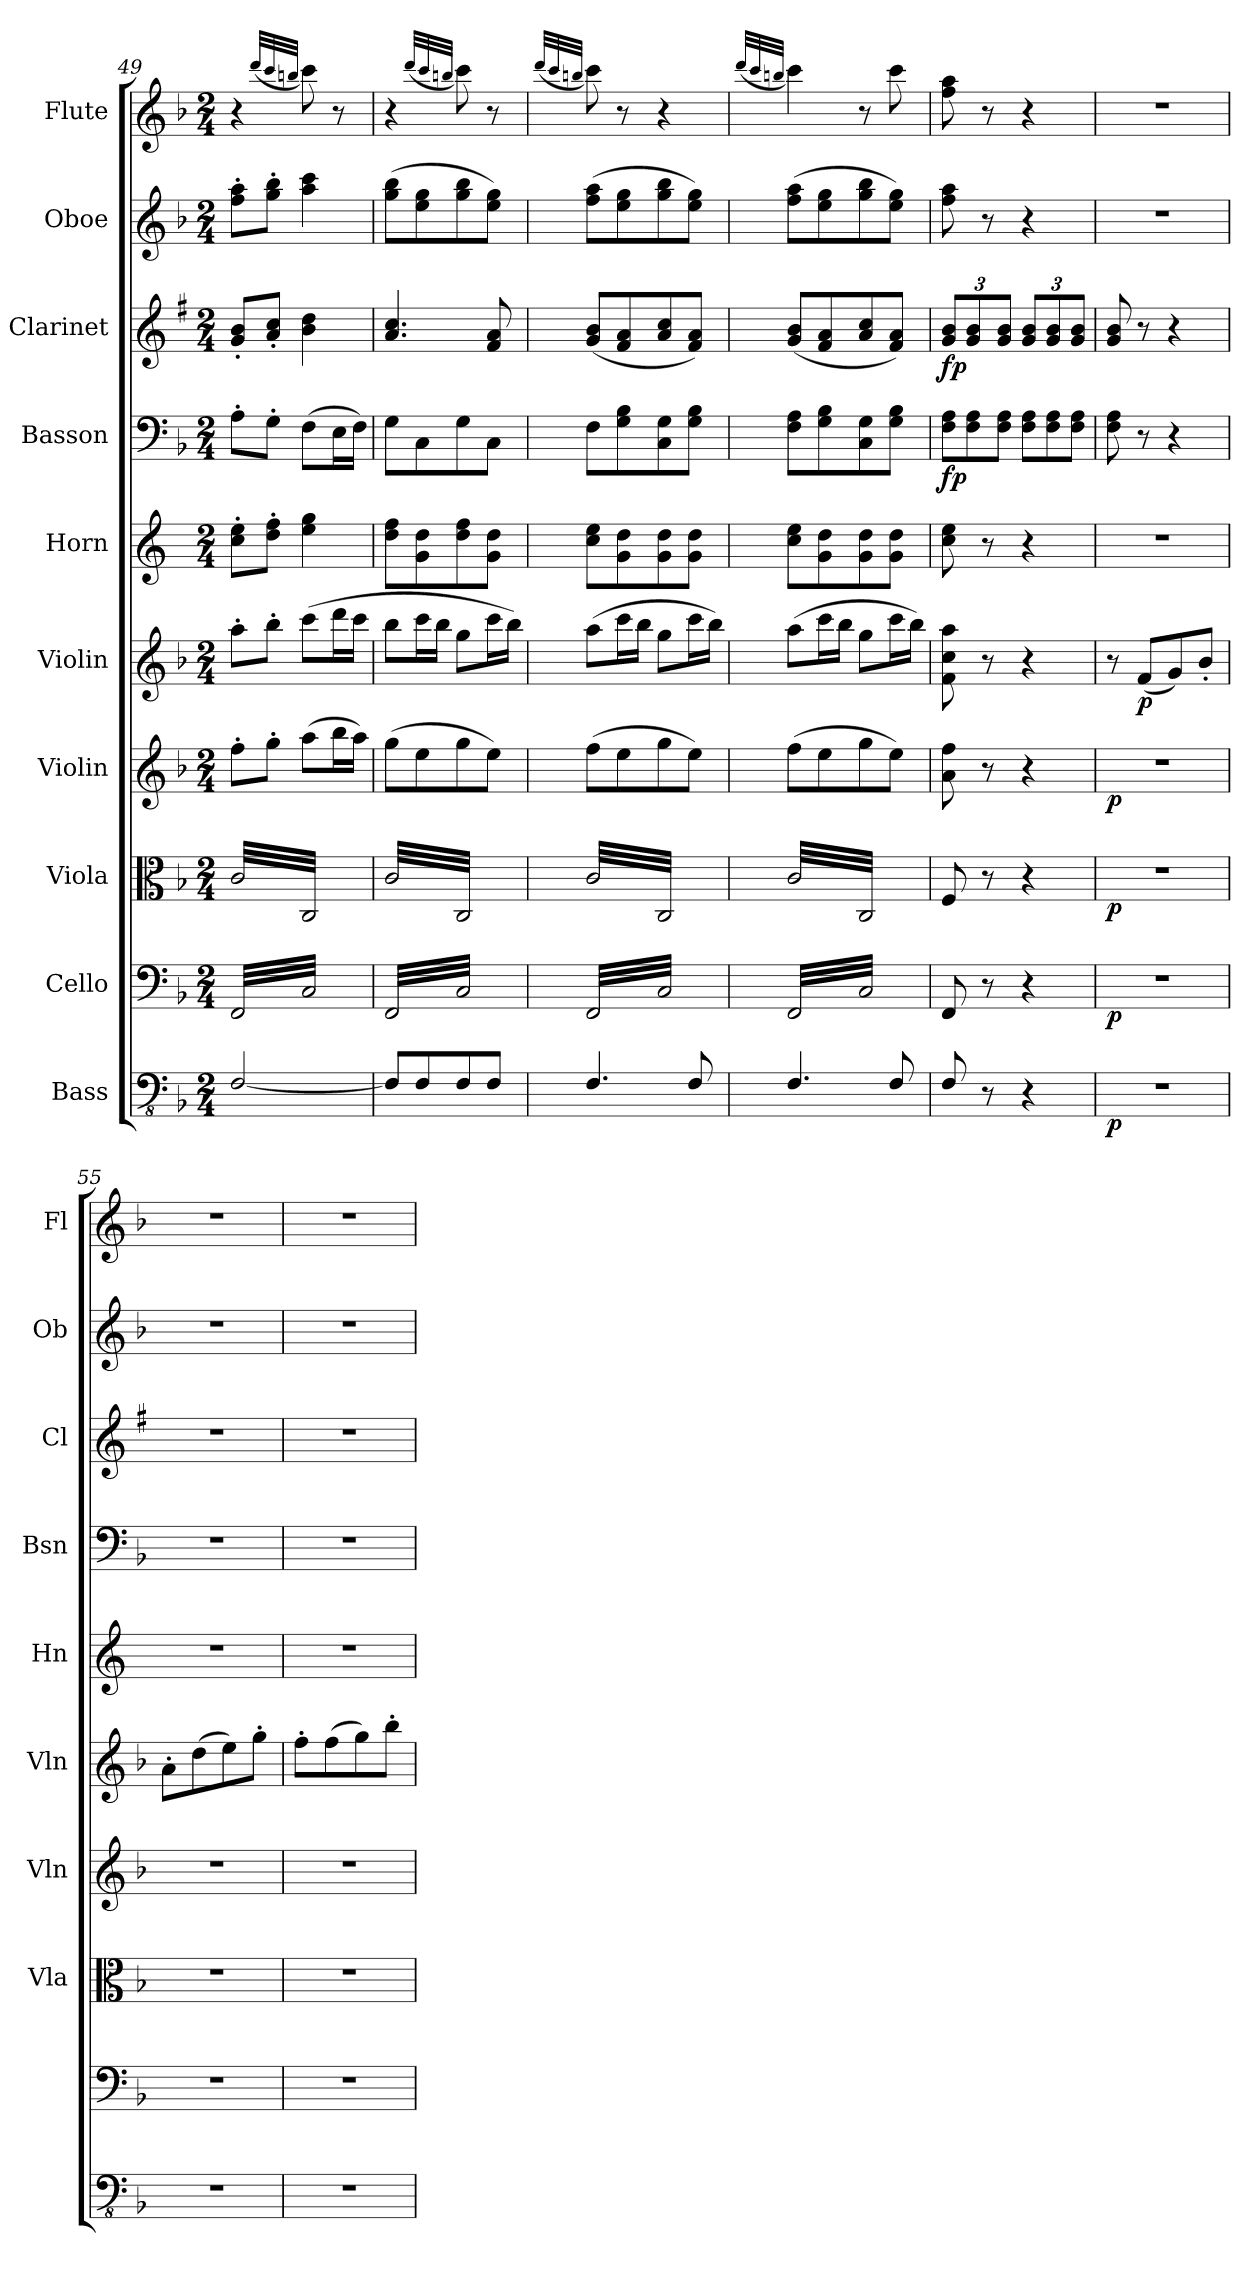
**kern	**dynam	**kern	**dynam	**kern	**dynam	**kern	**dynam	**kern	**dynam	**kern	**kern	**dynam	**kern	**dynam	**kern	**kern
*part10	*part10	*part9	*part9	*part8	*part8	*part7	*part7	*part6	*part6	*part5	*part4	*part4	*part3	*part3	*part2	*part1
*staff10	*staff10	*staff9	*staff9	*staff8	*staff8	*staff7	*staff7	*staff6	*staff6	*staff5	*staff4	*staff4	*staff3	*staff3	*staff2	*staff1
*I"Bass	*	*I"Cello	*	*I"Viola	*	*I"Violin	*	*I"Violin	*	*I"Horn	*I"Basson	*	*I"Clarinet	*	*I"Oboe	*I"Flute
*	*	*	*	*I'Vla	*	*I'Vln	*	*I'Vln	*	*I'Hn	*I'Bsn	*	*I'Cl	*	*I'Ob	*I'Fl
*clefFv4	*	*clefF4	*	*clefC3	*	*clefG2	*	*clefG2	*	*clefG2	*clefF4	*	*clefG2	*	*clefG2	*clefG2
*ITrd7c12	*	*	*	*	*	*	*	*	*	*ITrd4c7	*	*	*ITrd1c2	*	*	*
*k[b-]	*	*k[b-]	*	*k[b-]	*	*k[b-]	*	*k[b-]	*	*k[b-]	*k[b-]	*	*k[b-]	*	*k[b-]	*k[b-]
*M2/4	*	*M2/4	*	*M2/4	*	*M2/4	*	*M2/4	*	*M2/4	*M2/4	*	*M2/4	*	*M2/4	*M2/4
=49	=49	=49	=49	=49	=49	=49	=49	=49	=49	=49	=49	=49	=49	=49	=49	=49
*	*	*tremolo	*	*	*	*	*	*	*	*	*	*	*	*	*	*
*	*	*	*	*tremolo	*	*	*	*	*	*	*	*	*	*	*	*
[2FFF/	.	32FF/LLL	.	32c/LLL	.	8ff'\L	.	8aa'\L	.	8f\' 8a\'L	8A'\L	.	8f/' 8a/'L	.	8ff\' 8aa\'L	4r
.	.	32C/	.	32C/	.	.	.	.	.	.	.	.	.	.	.	.
.	.	32FF/	.	32c/	.	.	.	.	.	.	.	.	.	.	.	.
.	.	32C/	.	32C/	.	.	.	.	.	.	.	.	.	.	.	.
.	.	32FF/	.	32c/	.	8gg'\J	.	8bb-'\J	.	8g\' 8b-\'J	8G'\J	.	8g/' 8b-/'J	.	8gg\' 8bb-\'J	.
.	.	32C/	.	32C/	.	.	.	.	.	.	.	.	.	.	.	.
.	.	32FF/	.	32c/	.	.	.	.	.	.	.	.	.	.	.	.
.	.	32C/	.	32C/	.	.	.	.	.	.	.	.	.	.	.	.
.	.	.	.	.	.	.	.	.	.	.	.	.	.	.	.	(<32qddd/LLL
.	.	.	.	.	.	.	.	.	.	.	.	.	.	.	.	32qccc/
.	.	.	.	.	.	.	.	.	.	.	.	.	.	.	.	32qbbn/JJJ
.	.	32FF/	.	32c/	.	(>8aa\L	.	(>8ccc\L	.	4a\ 4cc\	(>8F\L	.	4a\ 4cc\	.	4aa\ 4ccc\	8ccc\)
.	.	32C/	.	32C/	.	.	.	.	.	.	.	.	.	.	.	.
.	.	32FF/	.	32c/	.	.	.	.	.	.	.	.	.	.	.	.
.	.	32C/	.	32C/	.	.	.	.	.	.	.	.	.	.	.	.
.	.	32FF/	.	32c/	.	16bb-\L	.	16ddd\L	.	.	16E\L	.	.	.	.	8r
.	.	32C/	.	32C/	.	.	.	.	.	.	.	.	.	.	.	.
.	.	32FF/	.	32c/	.	16aa\JJ)	.	16ccc\JJ	.	.	16F\JJ)	.	.	.	.	.
.	.	32C/JJJ	.	32C/JJJ	.	.	.	.	.	.	.	.	.	.	.	.
=50	=50	=50	=50	=50	=50	=50	=50	=50	=50	=50	=50	=50	=50	=50	=50	=50
8FFF/L]	.	32FF/LLL	.	32c/LLL	.	(>8gg\L	.	8bb-\L	.	8g\ 8b-\L	8G\L	.	4.g/ 4.b-/	.	(>8gg\ 8bb-\L	4r
.	.	32C/	.	32C/	.	.	.	.	.	.	.	.	.	.	.	.
.	.	32FF/	.	32c/	.	.	.	.	.	.	.	.	.	.	.	.
.	.	32C/	.	32C/	.	.	.	.	.	.	.	.	.	.	.	.
8FFF/	.	32FF/	.	32c/	.	8ee\	.	16ccc\L	.	8c\ 8g\	8C\	.	.	.	8ee\ 8gg\	.
.	.	32C/	.	32C/	.	.	.	.	.	.	.	.	.	.	.	.
.	.	32FF/	.	32c/	.	.	.	16bb-\JJ	.	.	.	.	.	.	.	.
.	.	32C/	.	32C/	.	.	.	.	.	.	.	.	.	.	.	.
.	.	.	.	.	.	.	.	.	.	.	.	.	.	.	.	(<32qddd/LLL
.	.	.	.	.	.	.	.	.	.	.	.	.	.	.	.	32qccc/
.	.	.	.	.	.	.	.	.	.	.	.	.	.	.	.	32qbbn/JJJ
8FFF/	.	32FF/	.	32c/	.	8gg\	.	8gg\L	.	8g\ 8b-\	8G\	.	.	.	8gg\ 8bb-\	8ccc\)
.	.	32C/	.	32C/	.	.	.	.	.	.	.	.	.	.	.	.
.	.	32FF/	.	32c/	.	.	.	.	.	.	.	.	.	.	.	.
.	.	32C/	.	32C/	.	.	.	.	.	.	.	.	.	.	.	.
8FFF/J	.	32FF/	.	32c/	.	8ee\J)	.	16ccc\L	.	8c\ 8g\J	8C\J	.	8e/ 8g/	.	8ee\ 8gg\J)	8r
.	.	32C/	.	32C/	.	.	.	.	.	.	.	.	.	.	.	.
.	.	32FF/	.	32c/	.	.	.	16bb-\JJ)	.	.	.	.	.	.	.	.
.	.	32C/JJJ	.	32C/JJJ	.	.	.	.	.	.	.	.	.	.	.	.
!!LO:PB:g=z
=51	=51	=51	=51	=51	=51	=51	=51	=51	=51	=51	=51	=51	=51	=51	=51	=51
.	.	.	.	.	.	.	.	.	.	.	.	.	.	.	.	(<32qddd/LLL
.	.	.	.	.	.	.	.	.	.	.	.	.	.	.	.	32qccc/
.	.	.	.	.	.	.	.	.	.	.	.	.	.	.	.	32qbbn/JJJ
4.FFF/	.	32FF/LLL	.	32c/LLL	.	(>8ff\L	.	(>8aa\L	.	8f\ 8a\L	8F\L	.	(<8f/ 8a/L	.	(>8ff\ 8aa\L	8ccc\)
.	.	32C/	.	32C/	.	.	.	.	.	.	.	.	.	.	.	.
.	.	32FF/	.	32c/	.	.	.	.	.	.	.	.	.	.	.	.
.	.	32C/	.	32C/	.	.	.	.	.	.	.	.	.	.	.	.
.	.	32FF/	.	32c/	.	8ee\	.	16ccc\L	.	8c\ 8g\	8G\ 8B-\	.	8e/ 8g/	.	8ee\ 8gg\	8r
.	.	32C/	.	32C/	.	.	.	.	.	.	.	.	.	.	.	.
.	.	32FF/	.	32c/	.	.	.	16bb-\JJ	.	.	.	.	.	.	.	.
.	.	32C/	.	32C/	.	.	.	.	.	.	.	.	.	.	.	.
.	.	32FF/	.	32c/	.	8gg\	.	8gg\L	.	8c\ 8g\	8C\ 8G\	.	8g/ 8b-/	.	8gg\ 8bb-\	4r
.	.	32C/	.	32C/	.	.	.	.	.	.	.	.	.	.	.	.
.	.	32FF/	.	32c/	.	.	.	.	.	.	.	.	.	.	.	.
.	.	32C/	.	32C/	.	.	.	.	.	.	.	.	.	.	.	.
8FFF/	.	32FF/	.	32c/	.	8ee\J)	.	16ccc\L	.	8c\ 8g\J	8G\ 8B-\J	.	8e/ 8g/J)	.	8ee\ 8gg\J)	.
.	.	32C/	.	32C/	.	.	.	.	.	.	.	.	.	.	.	.
.	.	32FF/	.	32c/	.	.	.	16bb-\JJ)	.	.	.	.	.	.	.	.
.	.	32C/JJJ	.	32C/JJJ	.	.	.	.	.	.	.	.	.	.	.	.
=52	=52	=52	=52	=52	=52	=52	=52	=52	=52	=52	=52	=52	=52	=52	=52	=52
.	.	.	.	.	.	.	.	.	.	.	.	.	.	.	.	(<32qddd/LLL
.	.	.	.	.	.	.	.	.	.	.	.	.	.	.	.	32qccc/
.	.	.	.	.	.	.	.	.	.	.	.	.	.	.	.	32qbbn/JJJ
4.FFF/	.	32FF/LLL	.	32c/LLL	.	(>8ff\L	.	(>8aa\L	.	8f\ 8a\L	8F\ 8A\L	.	(<8f/ 8a/L	.	(>8ff\ 8aa\L	4ccc\)
.	.	32C/	.	32C/	.	.	.	.	.	.	.	.	.	.	.	.
.	.	32FF/	.	32c/	.	.	.	.	.	.	.	.	.	.	.	.
.	.	32C/	.	32C/	.	.	.	.	.	.	.	.	.	.	.	.
.	.	32FF/	.	32c/	.	8ee\	.	16ccc\L	.	8c\ 8g\	8G\ 8B-\	.	8e/ 8g/	.	8ee\ 8gg\	.
.	.	32C/	.	32C/	.	.	.	.	.	.	.	.	.	.	.	.
.	.	32FF/	.	32c/	.	.	.	16bb-\JJ	.	.	.	.	.	.	.	.
.	.	32C/	.	32C/	.	.	.	.	.	.	.	.	.	.	.	.
.	.	32FF/	.	32c/	.	8gg\	.	8gg\L	.	8c\ 8g\	8C\ 8G\	.	8g/ 8b-/	.	8gg\ 8bb-\	8r
.	.	32C/	.	32C/	.	.	.	.	.	.	.	.	.	.	.	.
.	.	32FF/	.	32c/	.	.	.	.	.	.	.	.	.	.	.	.
.	.	32C/	.	32C/	.	.	.	.	.	.	.	.	.	.	.	.
8FFF/	.	32FF/	.	32c/	.	8ee\J)	.	16ccc\L	.	8c\ 8g\J	8G\ 8B-\J	.	8e/ 8g/J)	.	8ee\ 8gg\J)	8ccc\
.	.	32C/	.	32C/	.	.	.	.	.	.	.	.	.	.	.	.
.	.	32FF/	.	32c/	.	.	.	16bb-\JJ)	.	.	.	.	.	.	.	.
.	.	32C/JJJ	.	32C/JJJ	.	.	.	.	.	.	.	.	.	.	.	.
*	*	*	*	*Xtremolo	*	*	*	*	*	*	*	*	*	*	*	*
*	*	*Xtremolo	*	*	*	*	*	*	*	*	*	*	*	*	*	*
=53	=53	=53	=53	=53	=53	=53	=53	=53	=53	=53	=53	=53	=53	=53	=53	=53
*	*	*	*	*	*	*	*	*	*	*	*Xtuplet	*	*Xbrackettup	*	*	*
!	!	!	!	!	!	!	!	!	!	!	!	!LO:DY:b	!	!LO:DY:b	!	!
8FFF/	.	8FF/	.	8F/	.	8a\ 8ff\	.	8f\ 8cc\ 8aa\	.	8f\ 8a\	12F\ 12A\L	fp	12f/ 12a/L	fp	8ff\ 8aa\	8ff\ 8aa\
.	.	.	.	.	.	.	.	.	.	.	.	.	.	.	.	.
.	.	.	.	.	.	.	.	.	.	.	.	.	.	.	.	.
.	.	.	.	.	.	.	.	.	.	.	12F\ 12A\	.	12f/ 12a/	.	.	.
.	.	.	.	.	.	.	.	.	.	.	.	.	.	.	.	.
8r	.	8r	.	8r	.	8r	.	8r	.	8r	.	.	.	.	8r	8r
.	.	.	.	.	.	.	.	.	.	.	.	.	.	.	.	.
.	.	.	.	.	.	.	.	.	.	.	12F\ 12A\J	.	12f/ 12a/J	.	.	.
.	.	.	.	.	.	.	.	.	.	.	.	.	.	.	.	.
.	.	.	.	.	.	.	.	.	.	.	.	.	.	.	.	.
4r	.	4r	.	4r	.	4r	.	4r	.	4r	12F\ 12A\L	.	12f/ 12a/L	.	4r	4r
.	.	.	.	.	.	.	.	.	.	.	12F\ 12A\	.	12f/ 12a/	.	.	.
.	.	.	.	.	.	.	.	.	.	.	12F\ 12A\J	.	12f/ 12a/J	.	.	.
=54	=54	=54	=54	=54	=54	=54	=54	=54	=54	=54	=54	=54	=54	=54	=54	=54
!	!LO:DY:b	!	!LO:DY:b	!	!LO:DY:b	!	!LO:DY:b	!	!	!	!	!	!	!	!	!
2r	p	2r	p	2r	p	2r	p	8r	.	2r	8F\ 8A\	.	8f/ 8a/	.	2r	2r
!	!	!	!	!	!	!	!	!	!LO:DY:b	!	!	!	!	!	!	!
.	.	.	.	.	.	.	.	(<8f/L	p	.	8r	.	8r	.	.	.
.	.	.	.	.	.	.	.	8g/)	.	.	4r	.	4r	.	.	.
.	.	.	.	.	.	.	.	8b-'/J	.	.	.	.	.	.	.	.
=55	=55	=55	=55	=55	=55	=55	=55	=55	=55	=55	=55	=55	=55	=55	=55	=55
2r	.	2r	.	2r	.	2r	.	8a'\L	.	2r	2r	.	2r	.	2r	2r
.	.	.	.	.	.	.	.	(>8dd\	.	.	.	.	.	.	.	.
.	.	.	.	.	.	.	.	8ee\)	.	.	.	.	.	.	.	.
.	.	.	.	.	.	.	.	8gg'\J	.	.	.	.	.	.	.	.
=56	=56	=56	=56	=56	=56	=56	=56	=56	=56	=56	=56	=56	=56	=56	=56	=56
2r	.	2r	.	2r	.	2r	.	8ff'\L	.	2r	2r	.	2r	.	2r	2r
.	.	.	.	.	.	.	.	(>8ff\	.	.	.	.	.	.	.	.
.	.	.	.	.	.	.	.	8gg\)	.	.	.	.	.	.	.	.
.	.	.	.	.	.	.	.	8bb-'\J	.	.	.	.	.	.	.	.
=	=	=	=	=	=	=	=	=	=	=	=	=	=	=	=	=
*-	*-	*-	*-	*-	*-	*-	*-	*-	*-	*-	*-	*-	*-	*-	*-	*-
